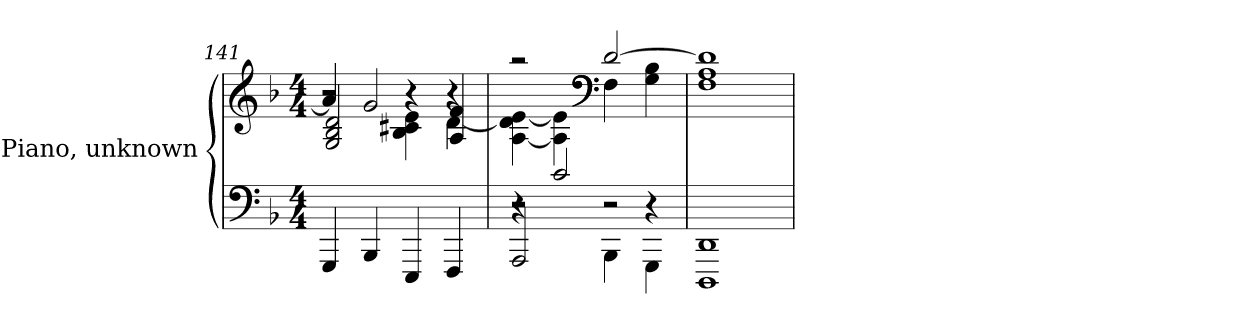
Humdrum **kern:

**kern	**kern
*part1	*part1
*staff2	*staff1
*I"Piano, unknown	*
*I'Pno.	*
*clefF4	*clefG2
*k[b-]	*k[b-]
*M4/4	*M4/4
=141	=141
*	*^
*	*	*^
4GGG/	4a/]	2r	2G/ 2B-/ 2d/
4BBB-/	2g/	.	.
4EEE/	.	4B-\ 4c#X\ 4e\	4r
4FFF/	4r	[4d\	4A/ 4f/
*	*	*v	*v
=142	=142	=142
*^	*	*
*	*^	*	*
4r	2r	2AAA/	2r	[4A\ 4d\] [4e\
2c/	.	.	.	4A\] 4e\]
*	*	*	*clefF4	*
.	4BBB-\	2r	[2d/	4F\
4r	4GGG\	.	.	4G\ 4B-\
*v	*v	*v	*	*
=143	=143	=143
1DDD 1DD	1d]	1F 1A
*	*v	*v
=	=
*-	*-
